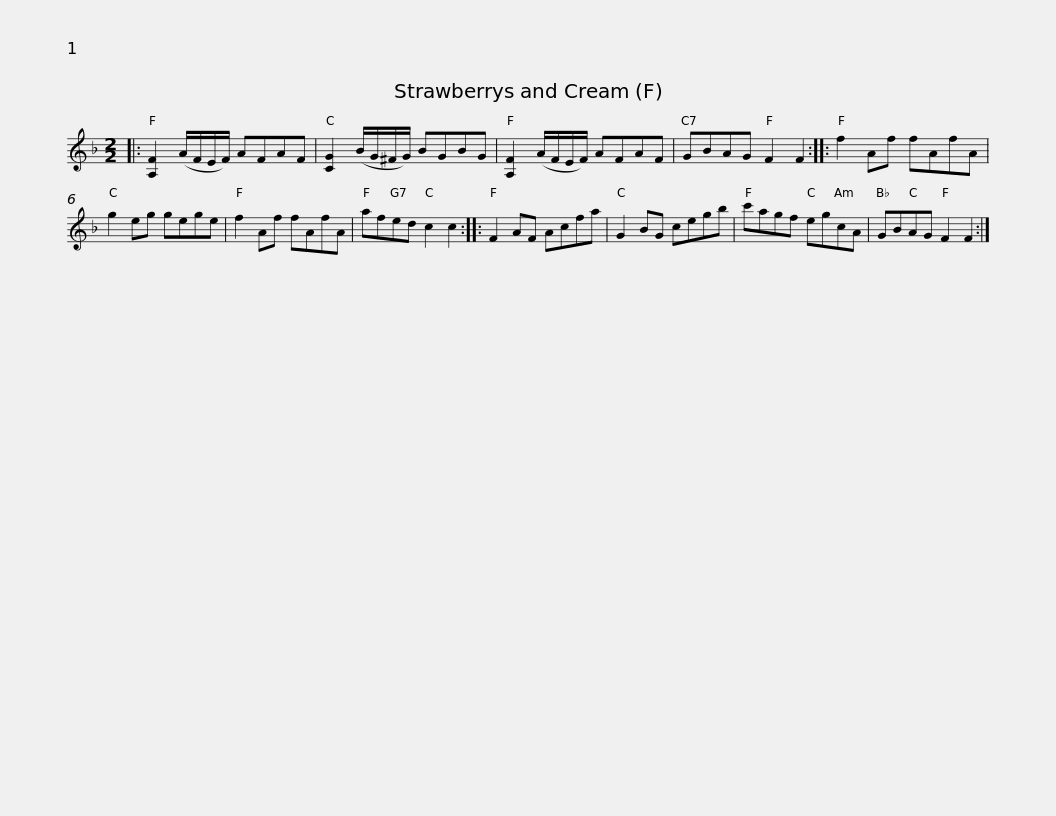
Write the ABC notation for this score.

X:1
L:1/8
M:2/2
I:linebreak $
K:F
V:1 treble
V:1
|: [A,F]2 (A/F/E/F/) AFAF | [CG]2 (B/G/^F/G/) BGBG | [A,F]2 (A/F/E/F/) AFAF | GBAG F2 F2 :: f2 Af fAfA |$ %5
 g2 eg gege | f2 Af fAfA | afed c2 c2 :: F2 AF Acfa | G2 BG cegb | %10
 c'agf egcA |$ GBAG F2 F2 :| %12
